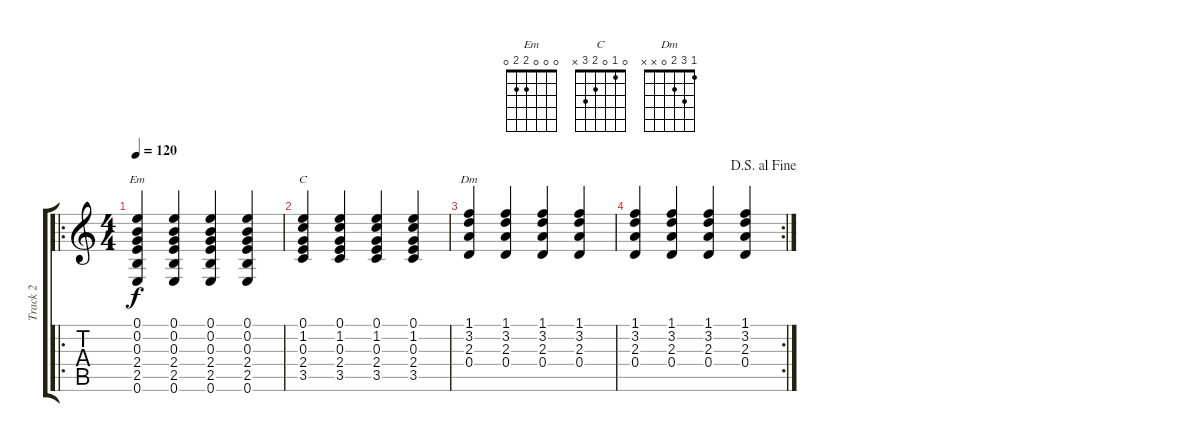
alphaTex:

\track ("Track 2" "Track 2") {instrument electricguitarmuted}
\staff {score tabs}
\tuning (E4 B3 G3 D3 A2 E2) {hide}
\chord ("Em" 0 0 0 2 2 0)
\chord ("C" 0 1 0 2 3 x)
\chord ("Dm" 1 3 2 0 x x)
\ro
\ts (4 4)
\tempo 120
\clef g2
\ks c
(0.1 0.2 0.3 2.4 2.5 0.6).4{ch "Em" dy f} (0.1 0.2 0.3 2.4 2.5 0.6).4 (0.1 0.2 0.3 2.4 2.5 0.6).4 (0.1 0.2 0.3 2.4 2.5 0.6).4 |
(0.1 1.2 0.3 2.4 3.5).4{ch "C"} (0.1 1.2 0.3 2.4 3.5).4 (0.1 1.2 0.3 2.4 3.5).4 (0.1 1.2 0.3 2.4 3.5).4 |
(1.1 3.2 2.3 0.4).4{ch "Dm"} (1.1 3.2 2.3 0.4).4 (1.1 3.2 2.3 0.4).4 (1.1 3.2 2.3 0.4).4 |
\rc 2
\jump dalsegnoalfine
(1.1 3.2 2.3 0.4).4 (1.1 3.2 2.3 0.4).4 (1.1 3.2 2.3 0.4).4 (1.1 3.2 2.3 0.4).4
